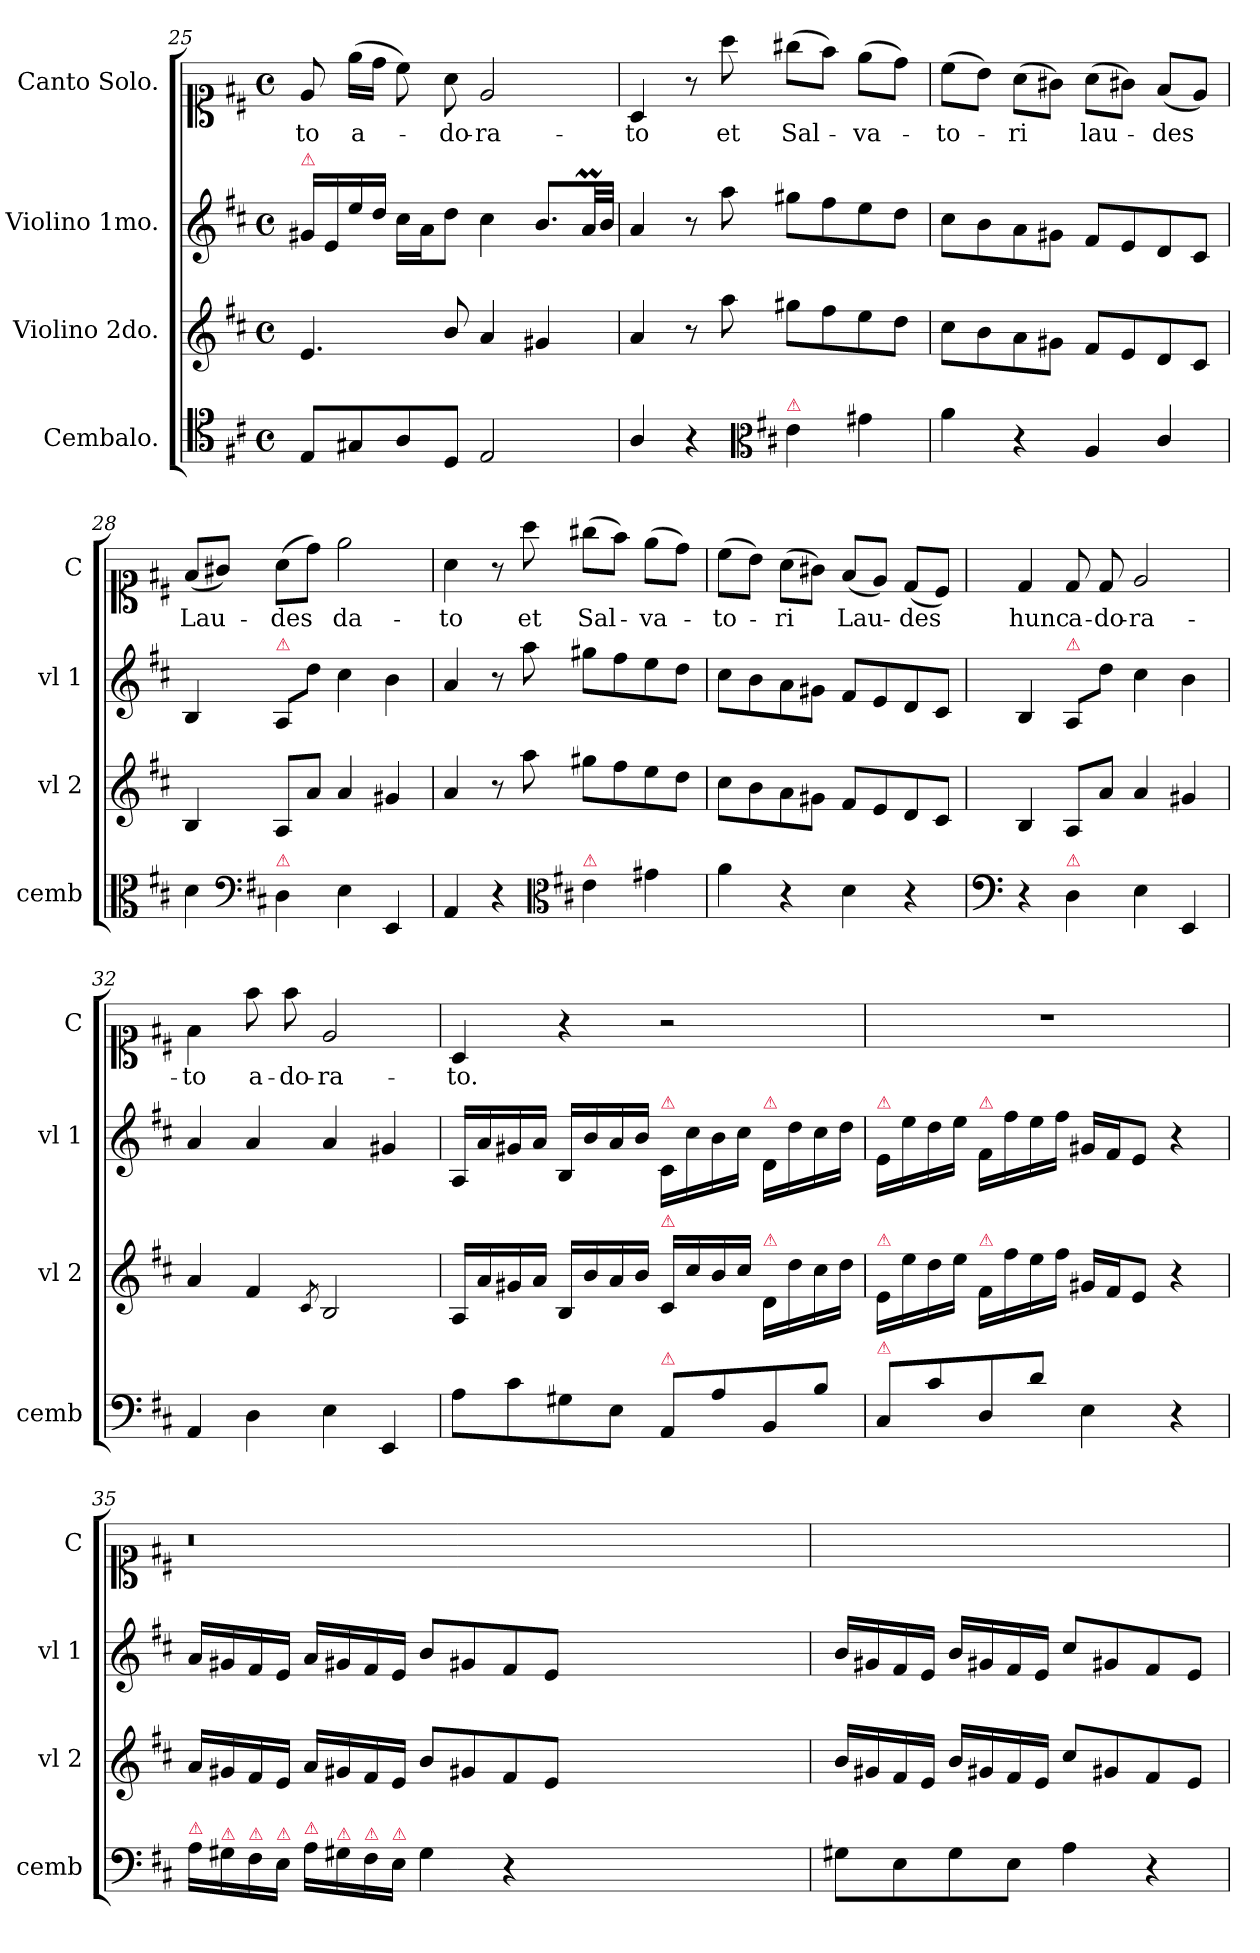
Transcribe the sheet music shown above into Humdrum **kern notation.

**kern	**kern	**dynam	**kern	**dynam	**kern	**text
*part4	*part3	*part3	*part2	*part2	*part1	*part1
*staff4	*staff3	*staff3	*staff2	*staff2	*staff1	*staff1
*I"Cembalo.	*I"Violino 2do.	*	*I"Violino 1mo.	*	*I"Canto Solo.	*
*I'cemb	*I'vl 2	*	*I'vl 1	*	*I'C	*
*clefC4	*clefG2	*	*clefG2	*	*clefC1	*
*k[f#c#]	*k[f#c#]	*	*k[f#c#]	*	*k[f#c#]	*
*	*D:	*	*D:	*	*D:	*
*M4/4	*M4/4	*	*M4/4	*	*M4/4	*
*met(c)	*met(c)	*	*met(c)	*	*met(c)	*
=25	=25	=25	=25	=25	=25	=25
!	!	!	!LO:TX:a:color=crimson:t=⚠	!	!	!
8E/L	4.e/	.	16g#X/LL	.	8e/	-to
.	.	.	16e/	.	.	.
8G#X/	.	.	16ee\	.	(>16ee\LL	a-
.	.	.	16dd\JJ	.	16dd\JJ	.
8A/	.	.	16cc#\LL	.	8cc#\)	.
.	.	.	16a\J	.	.	.
8D/J	8b/	.	8dd\J	.	8a\	-do-
2E/	4a/	.	4cc#\	.	2e/	-ra-
.	4g#X/	.	8.b/L	.	.	.
.	.	.	32aM/LL	.	.	.
.	.	.	32b/JJJ	.	.	.
=26	=26	=26	=26	=26	=26	=26
4A/	4a/	.	4a/	.	4A/	-to
4r	8r	.	8r	.	8r	.
.	8aa\	.	8aa\	.	8aa\	et
*clefC3	*	*	*	*	*	*
*k[f#c#]	*	*	*	*	*	*
!LO:TX:a:color=crimson:t=⚠	!	!	!	!	!	!
4e\	8gg#X\L	.	8gg#X\L	.	(>8gg#X\L	Sal-
.	8ff#\	.	8ff#\	.	8ff#\J)	.
4g#X\	8ee\	.	8ee\	.	(>8ee\L	-va-
.	8dd\J	.	8dd\J	.	8dd\J)	.
=27	=27	=27	=27	=27	=27	=27
4a\	8cc#\L	.	8cc#\L	.	(>8cc#\L	-to-
.	8b\	.	8b\	.	8b\J)	.
4r	8a\	.	8a\	.	(>8a\L	-ri
.	8g#X\J	.	8g#X\J	.	8g#X\J)	.
4A/	8f#/L	.	8f#/L	.	(>8a\L	lau-
.	8e/	.	8e/	.	8g#X\J)	.
4c#/	8d/	.	8d/	.	(<8f#/L	-des
.	8c#/J	.	8c#/J	.	8e/J)	.
=28	=28	=28	=28	=28	=28	=28
4d\	4B/	.	4B/	.	(<8f#/L	Lau-
.	.	.	.	.	8g#X/J)	.
*clefF4	*	*	*	*	*	*
*k[f#c#]	*	*	*	*	*	*
!	!	!	!LO:TX:a:color=crimson:t=⚠	!	!	!
!LO:TX:a:color=crimson:t=⚠	!	!	!	!	!	!
4D\	8A/L	.	8A/L	.	(>8a\L	-des
.	8a/J	.	8dd\J	.	8dd\J)	.
4E\	4a/	.	4cc#\	.	2ee\	da-
4EE/	4g#X/	.	4b\	.	.	.
=29	=29	=29	=29	=29	=29	=29
4AA/	4a/	.	4a/	.	4a\	-to
4r	8r	.	8r	.	8r	.
.	8aa\	.	8aa\	.	8aa\	et
*clefC3	*	*	*	*	*	*
*k[f#c#]	*	*	*	*	*	*
!LO:TX:a:color=crimson:t=⚠	!	!	!	!	!	!
4e\	8gg#X\L	.	8gg#X\L	.	(>8gg#X\L	Sal-
.	8ff#\	.	8ff#\	.	8ff#\J)	.
4g#X\	8ee\	.	8ee\	.	(>8ee\L	-va-
.	8dd\J	.	8dd\J	.	8dd\J)	.
=30	=30	=30	=30	=30	=30	=30
4a\	8cc#\L	.	8cc#\L	.	(>8cc#\L	-to-
.	8b\	.	8b\	.	8b\J)	.
4r	8a\	.	8a\	.	(>8a\L	-ri
.	8g#X\J	.	8g#X\J	.	8g#X\J)	.
4d\	8f#/L	.	8f#/L	.	(<8f#/L	Lau-
.	8e/	.	8e/	.	8e/J)	.
4r	8d/	.	8d/	.	(<8d/L	-des
.	8c#/J	.	8c#/J	.	8c#/J)	.
=31	=31	=31	=31	=31	=31	=31
*clefF4	*	*	*	*	*	*
4r	4B/	.	4B/	.	4d/	hunc
!	!	!	!LO:TX:a:color=crimson:t=⚠	!	!	!
!LO:TX:a:color=crimson:t=⚠	!	!	!	!	!	!
4D\	8A/L	.	8A/L	.	8d/	a-
.	8a/J	.	8dd\J	.	8d/	-do-
4E\	4a/	.	4cc#\	.	2e/	-ra-
4EE/	4g#X/	.	4b\	.	.	.
=32	=32	=32	=32	=32	=32	=32
4AA/	4a/	.	4a/	.	4f#\	-to
4D\	4f#/	.	4a/	.	8ff#\	a-
.	.	.	.	.	8ff#\	-do-
.	8qc#/	.	.	.	.	.
4E\	2B/	.	4a/	.	2e/	-ra-
4EE/	.	.	4g#X/	.	.	.
=33	=33	=33	=33	=33	=33	=33
!	!	!LO:DY:b	!	!LO:DY:b	!	!
8A\L	16A/LL	fort&colon;	16A/LL	forte	4A/	-to.
.	16a/	.	16a/	.	.	.
8c#\	16g#X/	.	16g#X/	.	.	.
.	16a/JJ	.	16a/JJ	.	.	.
8G#X\	16B/LL	.	16B/LL	.	4r	.
.	16b/	.	16b/	.	.	.
8E\J	16a/	.	16a/	.	.	.
.	16b/JJ	.	16b/JJ	.	.	.
!	!	!	!LO:TX:a:color=crimson:t=⚠	!	!	!
!	!LO:TX:a:color=crimson:t=⚠	!	!	!	!	!
!LO:TX:a:color=crimson:t=⚠	!	!	!	!	!	!
8AA/L	16c#/LL	.	16c#/LL	.	2r	.
.	16cc#\	.	16cc#\	.	.	.
8A\	16b\	.	16b\	.	.	.
.	16cc#/JJ	.	16cc#\JJ	.	.	.
!	!	!	!LO:TX:a:color=crimson:t=⚠	!	!	!
!	!LO:TX:a:color=crimson:t=⚠	!	!	!	!	!
8BB/	16d/LL	.	16d/LL	.	.	.
.	16dd\	.	16dd\	.	.	.
8B\J	16cc#\	.	16cc#\	.	.	.
.	16dd\JJ	.	16dd\JJ	.	.	.
=34	=34	=34	=34	=34	=34	=34
!	!	!	!LO:TX:a:color=crimson:t=⚠	!	!	!
!	!LO:TX:a:color=crimson:t=⚠	!	!	!	!	!
!LO:TX:a:color=crimson:t=⚠	!	!	!	!	!	!
8C#/L	16e/LL	.	16e/LL	.	1r	.
.	16ee\	.	16ee\	.	.	.
8c#\	16dd\	.	16dd\	.	.	.
.	16ee\JJ	.	16ee\JJ	.	.	.
!	!	!	!LO:TX:a:color=crimson:t=⚠	!	!	!
!	!LO:TX:a:color=crimson:t=⚠	!	!	!	!	!
8D/	16f#/LL	.	16f#/LL	.	.	.
.	16ff#\	.	16ff#\	.	.	.
8d\J	16ee\	.	16ee\	.	.	.
.	16ff#\JJ	.	16ff#\JJ	.	.	.
4E\	16g#X/LL	.	16g#X/LL	.	.	.
.	16f#/J	.	16f#/J	.	.	.
.	8e/J	.	8e/J	.	.	.
4r	4r	.	4r	.	.	.
=35	=35	=35	=35	=35	=35	=35
!LO:TX:a:color=crimson:t=⚠	!	!	!	!	!	!
16A\LL	16a/LL	.	16a/LL	.	0.r	.
!LO:TX:a:color=crimson:t=⚠	!	!	!	!	!	!
16G#X\	16g#X/	.	16g#X/	.	.	.
!LO:TX:a:color=crimson:t=⚠	!	!	!	!	!	!
16F#\	16f#/	.	16f#/	.	.	.
!LO:TX:a:color=crimson:t=⚠	!	!	!	!	!	!
16E\JJ	16e/JJ	.	16e/JJ	.	.	.
!LO:TX:a:color=crimson:t=⚠	!	!	!	!	!	!
16A\LL	16a/LL	.	16a/LL	.	.	.
!LO:TX:a:color=crimson:t=⚠	!	!	!	!	!	!
16G#X\	16g#X/	.	16g#X/	.	.	.
!LO:TX:a:color=crimson:t=⚠	!	!	!	!	!	!
16F#\	16f#/	.	16f#/	.	.	.
!LO:TX:a:color=crimson:t=⚠	!	!	!	!	!	!
16E\JJ	16e/JJ	.	16e/JJ	.	.	.
4G#\	8b/L	.	8b/L	.	.	.
.	8g#X/	.	8g#X/	.	.	.
4r	8f#/	.	8f#/	.	.	.
.	8e/J	.	8e/J	.	.	.
0ryy	0ryy	.	0ryy	.	.	.
=36	=36	=36	=36	=36	=36	=36
8G#X\L	16b/LL	.	16b/LL	.	1ryy	.
.	16g#X/	.	16g#X/	.	.	.
8E\	16f#/	.	16f#/	.	.	.
.	16e/JJ	.	16e/JJ	.	.	.
8G#\	16b/LL	.	16b/LL	.	.	.
.	16g#X/	.	16g#X/	.	.	.
8E\J	16f#/	.	16f#/	.	.	.
.	16e/JJ	.	16e/JJ	.	.	.
4A\	8cc#/L	.	8cc#/L	.	.	.
.	8g#X/	.	8g#X/	.	.	.
4r	8f#/	.	8f#/	.	.	.
.	8e/J	.	8e/J	.	.	.
=	=	=	=	=	=	=
*-	*-	*-	*-	*-	*-	*-
